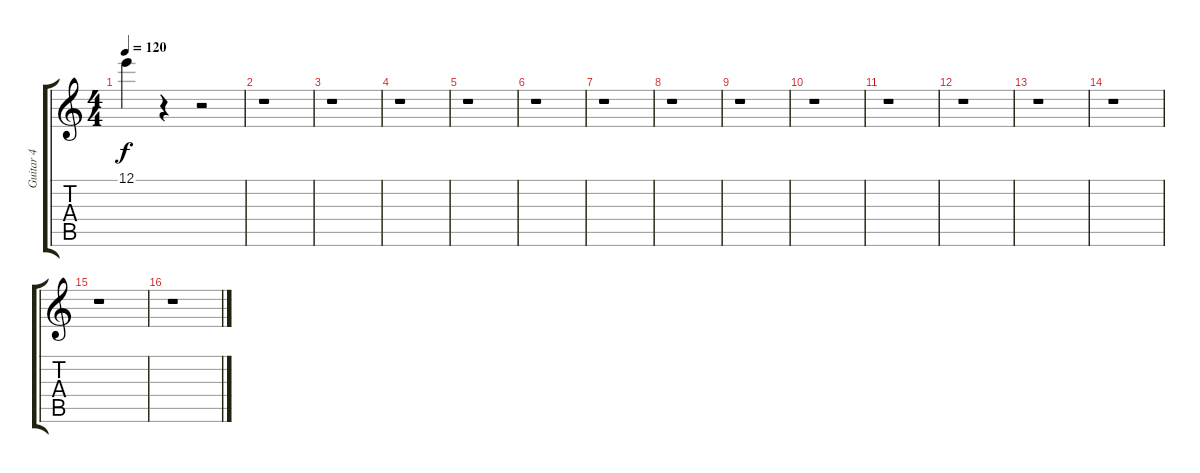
\track ("Guitar 4" "Guitar 4") {instrument distortionguitar}
\staff {score tabs}
\tuning (E4 B3 G3 D3 A2 E2) {hide}
\ts (4 4)
\tempo 120
\clef g2
\ks c
12.1{t}.4{dy f} r.4 r.2 |
r.1 |
r.1 |
r.1 |
r.1 |
r.1 |
r.1 |
r.1 |
r.1 |
r.1 |
r.1 |
r.1 |
r.1 |
r.1 |
r.1 |
r.1
